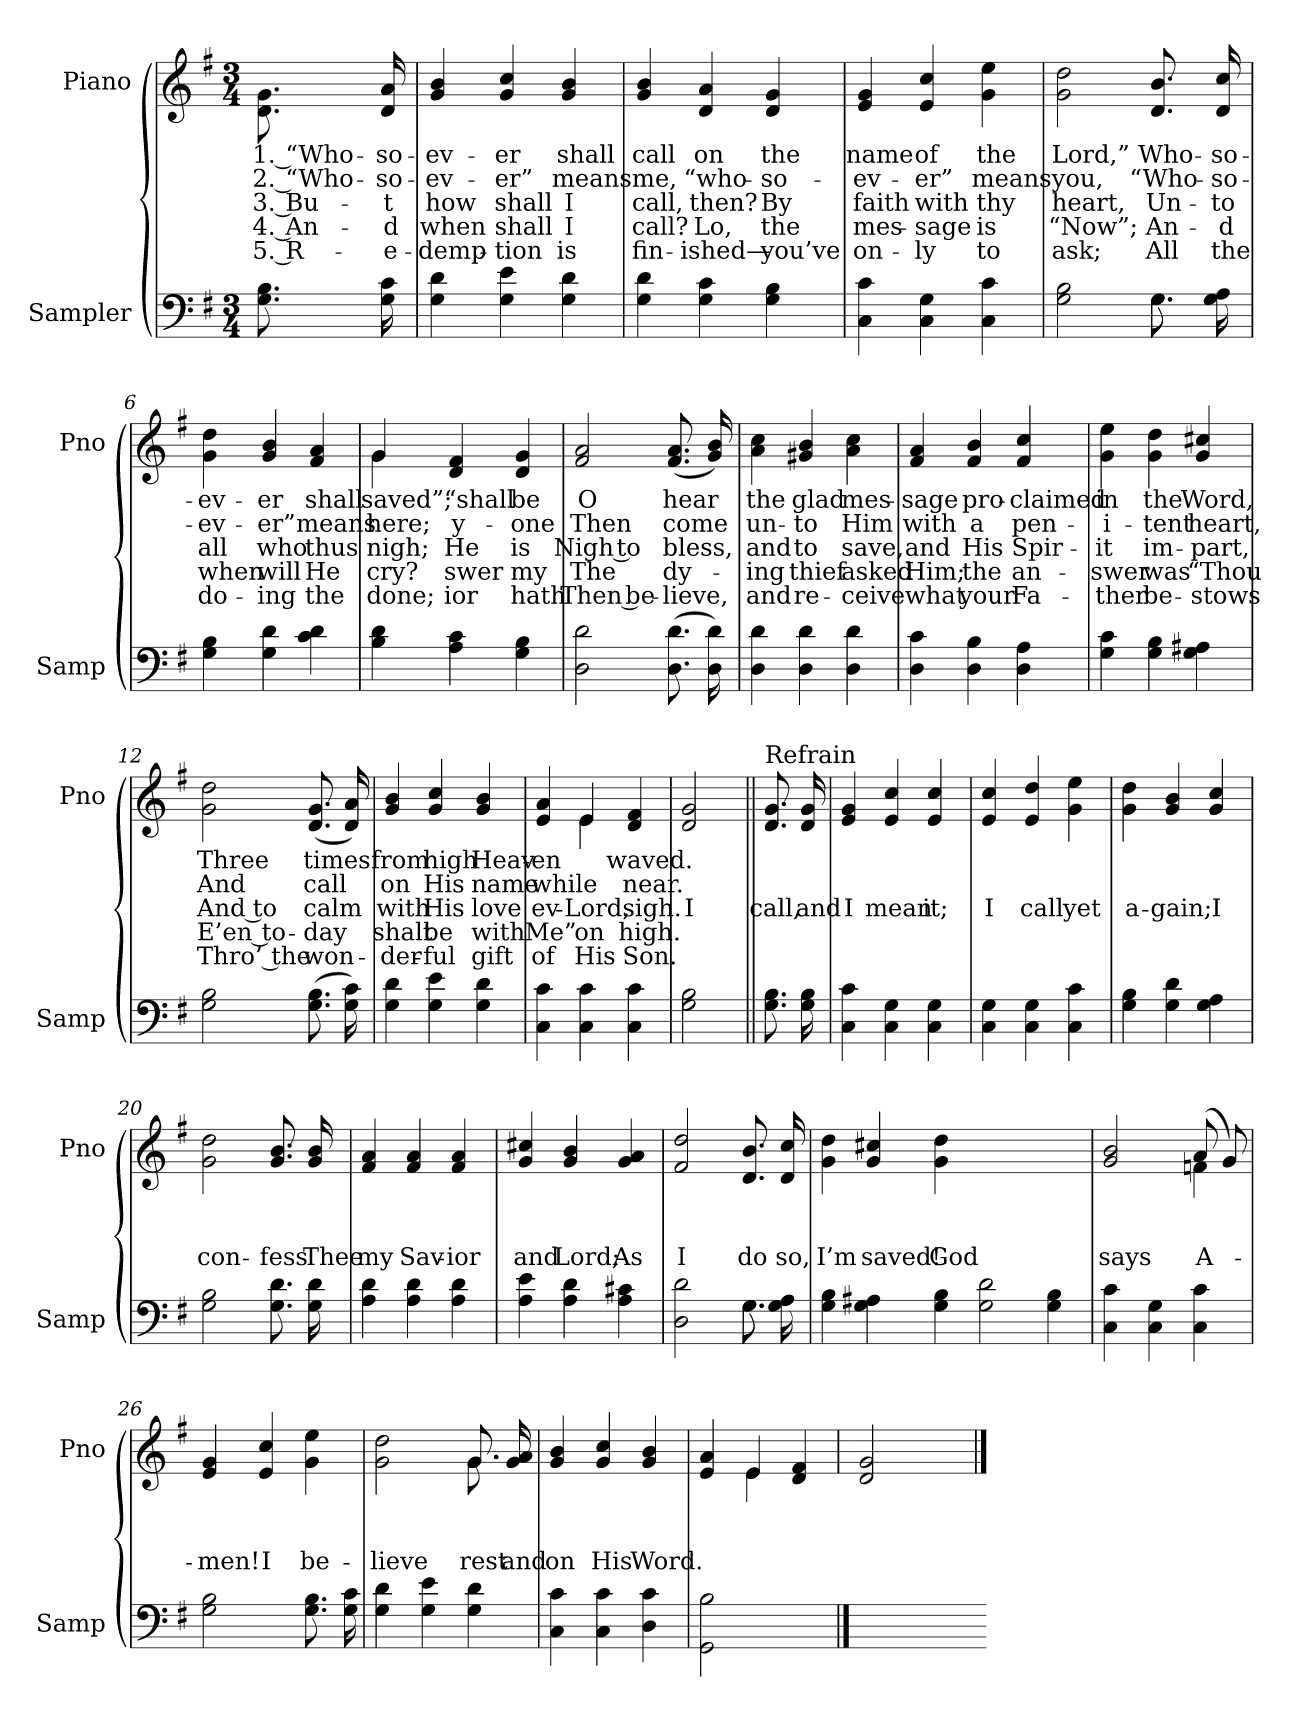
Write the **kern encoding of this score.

**kern	**kern	**text	**text	**text	**text	**text
*part2	*part1	*part1	*part1	*part1	*part1	*part1
*staff2	*staff1	*staff1	*staff1	*staff1	*staff1	*staff1
*I"Sampler	*I"Piano	*	*	*	*	*
*I'Samp	*I'Pno	*	*	*	*	*
*clefF4	*clefG2	*	*	*	*	*
*k[f#]	*k[f#]	*	*	*	*	*
*G:	*G:	*	*	*	*	*
*M3/4	*M3/4	*	*	*	*	*
=1	=1	=1	=1	=1	=1	=1
8.G 8.B	8.d\ 8.g\	1. “Who-	2. “Who-	3. Bu-	4. An-	5. R-
16G 16c	16d 16a	-so-	-so-	-t	-d	-e-
=2	=2	=2	=2	=2	=2	=2
4G 4d	4g 4b	-ev-	-ev-	how	when	-demp-
4G 4e	4g 4cc	-er	-er”	shall	shall	-tion
4G 4d	4g 4b	shall	means	I	I	is
=3	=3	=3	=3	=3	=3	=3
4G 4d	4g 4b	call	me,	call,	call?	fin-
4G 4c	4d 4a	on	“who-	then?	Lo,	-ished—
4G 4B	4d 4g	the	-so-	By	the	you’ve
=4	=4	=4	=4	=4	=4	=4
4C 4c	4e 4g	name	-ev-	faith	mes-	on-
4C 4G	4e 4cc	of	-er”	with	-sage	-ly
4C 4c	4g 4ee	the	means	thy	is	to
=5	=5	=5	=5	=5	=5	=5
*^	*	*	*	*	*	*
2G 2B	2ryy	2g 2dd	Lord,”	you,	heart,	“Now”;	ask;
8.G\	8.G	8.d 8.b	Who-	“Who-	Un-	An-	All
16G 16A	16ryy	16d 16cc	-so-	-so-	-to	-d	the
*v	*v	*	*	*	*	*	*
=6	=6	=6	=6	=6	=6	=6
4G 4B	4g 4dd	-ev-	-ev-	all	when	do-
4G 4d	4g 4b	-er	-er”	who	will	-ing
4c 4d	4f# 4a	shall	means	thus	He	the
=7	=7	=7	=7	=7	=7	=7
*	*^	*	*	*	*	*
4B 4d	4g/	4g	saved”;	here;	nigh;	cry?	done;
4A 4c	4d 4f#	2ryy	“shall	-y-	He	-swer	-ior
4G 4B	4d 4g	.	be	-one	is	my	hath
*	*v	*v	*	*	*	*	*
=8	=8	=8	=8	=8	=8	=8
2D 2d	2f# 2a	O	Then	Nigh to	The	Then be-
(8.D\ 8.d\	(8.f#/ 8.a/	hear	come	bless,	dy-	-lieve,
16D\ 16d\)	16g/ 16b/)	.	.	.	.	.
=9	=9	=9	=9	=9	=9	=9
4D 4d	4a 4cc	the	un-	and	-ing	and
4D 4d	4g#X 4b	glad	-to	to	thief	re-
4D 4d	4a 4cc	mes-	Him	save,	asked	-ceive
=10	=10	=10	=10	=10	=10	=10
4D 4c	4f# 4a	-sage	with	and	Him;	what
4D 4B	4f# 4b	pro-	a	His	the	your
4D 4A	4f# 4cc	-claimed	pen-	Spir-	an-	Fa-
=11	=11	=11	=11	=11	=11	=11
4G 4c	4g 4ee	in	-i-	-it	-swer	-ther
4G 4B	4g 4dd	the	-tent	im-	was	be-
4G 4A#X	4g 4cc#X	Word,	heart,	-part,	“Thou	-stows
=12	=12	=12	=12	=12	=12	=12
2G 2B	2g 2dd	Three	And	And to	E’en to-	Thro’ the
(8.G\ 8.B\	(8.d/ 8.g/	times	call	calm	-day	won-
16G\ 16c\)	16d/ 16a/)	.	.	.	.	.
=13	=13	=13	=13	=13	=13	=13
4G 4d	4g 4b	from	on	with	shalt	-der-
4G 4e	4g 4cc	high	His	His	be	-ful
4G 4d	4g 4b	Heav-	name	love	with	gift
=14	=14	=14	=14	=14	=14	=14
*	*^	*	*	*	*	*
4C 4c	4e 4a	4ryy	-en	while	ev-	Me”	of
4C 4c	4e/	4e	.	.	Lord,	on	His
4C 4c	4d 4f#	4ryy	waved.	near.	sigh.	high.	Son.
*	*v	*v	*	*	*	*	*
=15	=15	=15	=15	=15	=15	=15
2G 2B	2d 2g	.	.	I	.	.
=16||	=16||	=16||	=16||	=16||	=16||	=16||
!	!LO:TX:t=Refrain	!	!	!	!	!
8.G 8.B	8.d 8.g	.	.	call,	.	.
16G 16B	16d 16g	.	.	and	.	.
=17	=17	=17	=17	=17	=17	=17
4C 4c	4e 4g	.	.	I	.	.
4C 4G	4e 4cc	.	.	mean	.	.
4C 4G	4e 4cc	.	.	it;	.	.
=18	=18	=18	=18	=18	=18	=18
4C 4G	4e 4cc	.	.	I	.	.
4C 4G	4e 4dd	.	.	call	.	.
4C 4c	4g 4ee	.	.	yet	.	.
=19	=19	=19	=19	=19	=19	=19
4G 4B	4g 4dd	.	.	a-	.	.
4G 4d	4g 4b	.	.	-gain;	.	.
4G 4A	4g 4cc	.	.	I	.	.
=20	=20	=20	=20	=20	=20	=20
2G 2B	2g 2dd	.	.	con-	.	.
8.G 8.d	8.g 8.b	.	.	-fess	.	.
16G 16d	16g 16b	.	.	Thee	.	.
=21	=21	=21	=21	=21	=21	=21
4A 4d	4f# 4a	.	.	my	.	.
4A 4d	4f# 4a	.	.	Sav-	.	.
4A 4d	4f# 4a	.	.	-ior	.	.
=22	=22	=22	=22	=22	=22	=22
4A 4e	4g 4cc#X	.	.	and	.	.
4A 4d	4g 4b	.	.	Lord;	.	.
4A 4c#X	4g 4a	.	.	As	.	.
=23	=23	=23	=23	=23	=23	=23
*^	*	*	*	*	*	*
2D 2d	2ryy	2f# 2dd	.	.	I	.	.
8.G\	8.G	8.d 8.b	.	.	do	.	.
16G 16A	16ryy	16d 16cc	.	.	so,	.	.
*v	*v	*	*	*	*	*	*
=24	=24	=24	=24	=24	=24	=24
4G 4B	4g 4dd	.	.	I’m	.	.
4G 4A#X	4g 4cc#X	.	.	saved!	.	.
4G 4B	4g 4dd	.	.	God	.	.
2G 2d	2.ryy	.	.	.	.	.
4G 4B	.	.	.	.	.	.
=25	=25	=25	=25	=25	=25	=25
*	*^	*	*	*	*	*
4C 4c	2g 2b	2ryy	.	.	says	.	.
4C 4G	.	.	.	.	.	.	.
4C 4c	(8a/	4fn	.	.	A-	.	.
.	8g/)	.	.	.	.	.	.
*	*v	*v	*	*	*	*	*
=26	=26	=26	=26	=26	=26	=26
2G 2B	4e 4g	.	.	-men!	.	.
.	4e 4cc	.	.	I	.	.
8.G 8.B	4g 4ee	.	.	be-	.	.
16G 16c	.	.	.	.	.	.
=27	=27	=27	=27	=27	=27	=27
*	*^	*	*	*	*	*
4G 4d	2g 2dd	2ryy	.	.	-lieve	.	.
4G 4e	.	.	.	.	.	.	.
4G 4d	8.g/	8.g	.	.	rest	.	.
.	16g 16a	16ryy	.	.	and	.	.
*	*v	*v	*	*	*	*	*
=28	=28	=28	=28	=28	=28	=28
4C 4c	4g 4b	.	.	on	.	.
4C 4c	4g 4cc	.	.	His	.	.
4D 4c	4g 4b	.	.	Word.	.	.
=29	=29	=29	=29	=29	=29	=29
*	*^	*	*	*	*	*
2GG 2B	4e 4a	4ryy	.	.	.	.	.
.	4e/	4e	.	.	.	.	.
4ryy	4d 4f#	4ryy	.	.	.	.	.
*	*v	*v	*	*	*	*	*
==30	=30	=30	=30	=30	=30	=30
2.ryy	2d 2g	.	.	.	.	.
.	4ryy	.	.	.	.	.
=	==	==	==	==	==	==
*-	*-	*-	*-	*-	*-	*-
